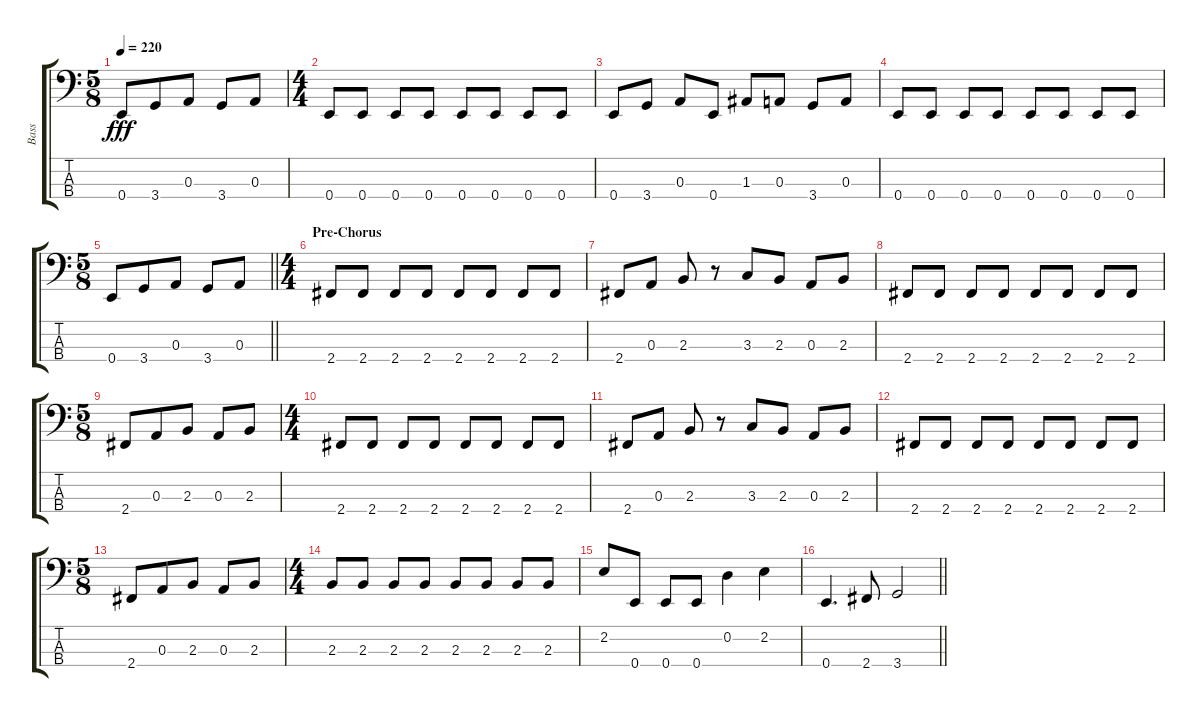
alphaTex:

\track ("Bass" "Bass") {instrument electricbasspick}
\staff {score tabs}
\tuning (G2 D2 A1 E1) {hide}
\ts (5 8)
\tempo 220
\clef f4
\ks c
0.4.8{dy fff} 3.4.8 0.3.8 3.4.8 0.3.8 |
\ts (4 4)
0.4.8 0.4.8 0.4.8 0.4.8 0.4.8 0.4.8 0.4.8 0.4.8 |
0.4.8 3.4.8 0.3.8 0.4.8 1.3.8 0.3.8 3.4.8 0.3.8 |
0.4.8 0.4.8 0.4.8 0.4.8 0.4.8 0.4.8 0.4.8 0.4.8 |
\ts (5 8)
\barLineRight lightlight
0.4.8 3.4.8 0.3.8 3.4.8 0.3.8 |
\ts (4 4)
\section ("" "Pre-Chorus")
2.4.8 2.4.8 2.4.8 2.4.8 2.4.8 2.4.8 2.4.8 2.4.8 |
2.4.8 0.3.8 2.3.8 r.8 3.3.8 2.3.8 0.3.8 2.3.8 |
2.4.8 2.4.8 2.4.8 2.4.8 2.4.8 2.4.8 2.4.8 2.4.8 |
\ts (5 8)
2.4.8 0.3.8 2.3.8 0.3.8 2.3.8 |
\ts (4 4)
2.4.8 2.4.8 2.4.8 2.4.8 2.4.8 2.4.8 2.4.8 2.4.8 |
2.4.8 0.3.8 2.3.8 r.8 3.3.8 2.3.8 0.3.8 2.3.8 |
2.4.8 2.4.8 2.4.8 2.4.8 2.4.8 2.4.8 2.4.8 2.4.8 |
\ts (5 8)
2.4.8 0.3.8 2.3.8 0.3.8 2.3.8 |
\ts (4 4)
2.3.8 2.3.8 2.3.8 2.3.8 2.3.8 2.3.8 2.3.8 2.3.8 |
2.2.8 0.4.8 0.4.8 0.4.8 0.2.4 2.2.4 |
\barLineRight lightlight
0.4.4{d} 2.4.8 3.4.2
